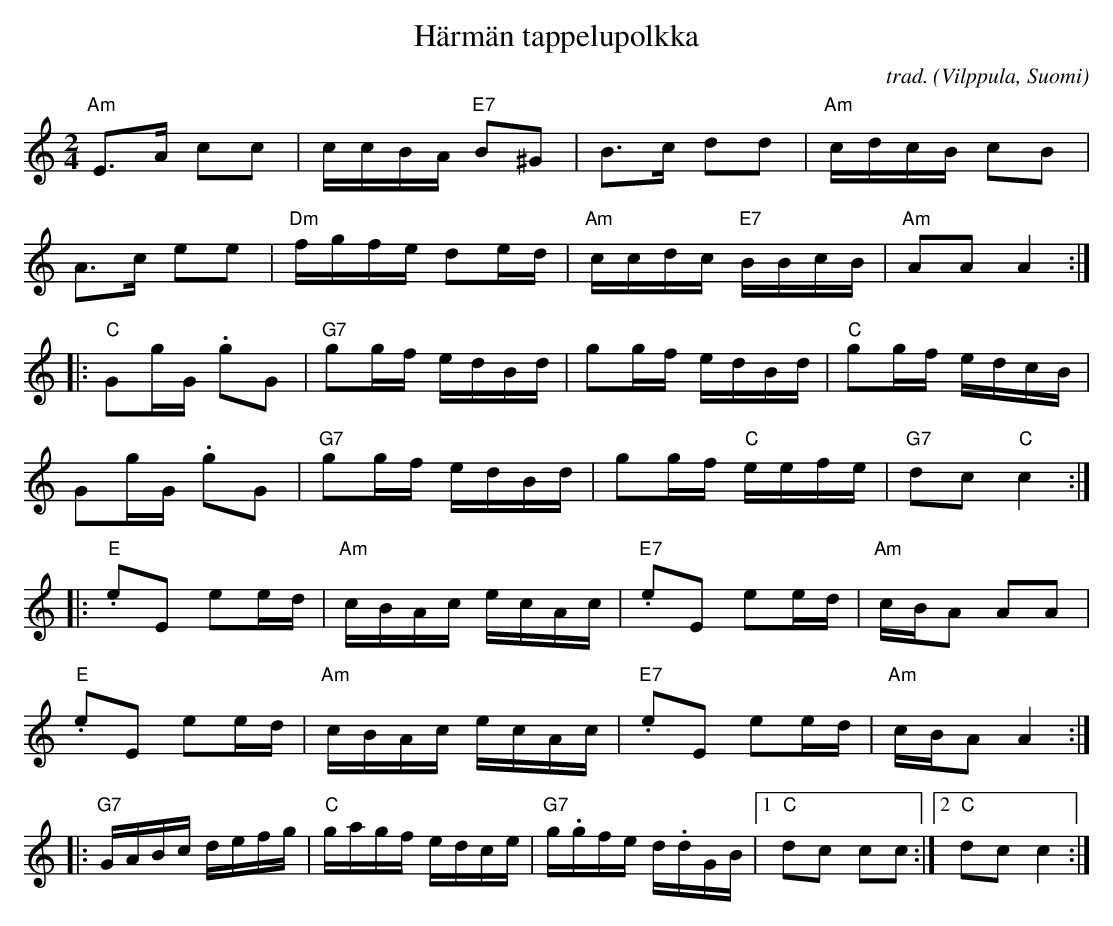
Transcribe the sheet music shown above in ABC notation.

X:1
T:Härmän tappelupolkka
C:trad.
O:Vilppula, Suomi
M:2/4
L:1/16
K:Am
"Am"E3A c2c2 | ccBA "E7"B2^G2 | B3c d2d2 | "Am"cdcB c2B2 |
A3c e2e2 | "Dm"fgfe d2ed | "Am"ccdc "E7"BBcB | "Am"A2A2 A4 :|
|: "C"G2gG .g2G2 | "G7"g2gf edBd | g2gf edBd | "C"g2gf edcB |
G2gG .g2G2 | "G7"g2gf edBd | g2gf "C"eefe | "G7"d2c2 "C"c4 :|
|: "E".e2E2 e2ed | "Am"cBAc ecAc | "E7".e2E2 e2ed | "Am"cBA2 A2A2 |
"E".e2E2 e2ed | "Am"cBAc ecAc | "E7".e2E2 e2ed | "Am"cBA2 A4 :|
|: "G7" GABc defg | "C"gagf edce | "G7" g.gfe d.dGB |1 "C" d2c2 c2c2 :|2 "C"d2c2 c4 :|]
